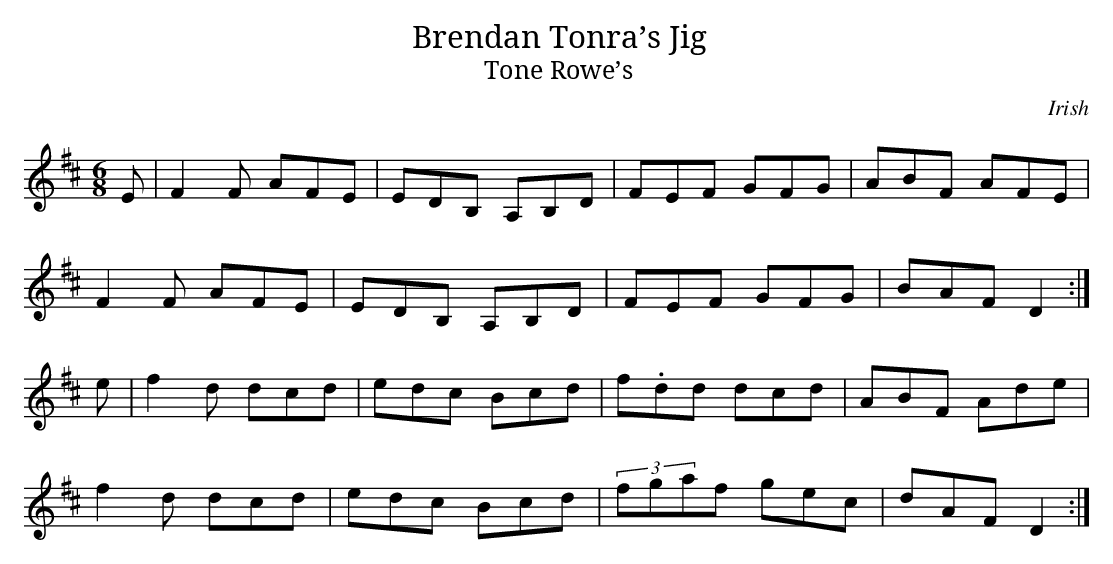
X:1
T:Brendan Tonra’s Jig
T:Tone Rowe’s
M:6/8
K:D
E | F2 F AFE | EDB, A,B,D | FEF GFG | ABF AFE |
F2 F AFE | EDB, A,B,D | FEF GFG | BAF D2 :|
e | f2 d dcd | edc Bcd | f.dd dcd | ABF Ade |
f2 d dcd | edc Bcd | (3fgaf gec | dAF D2 :|
